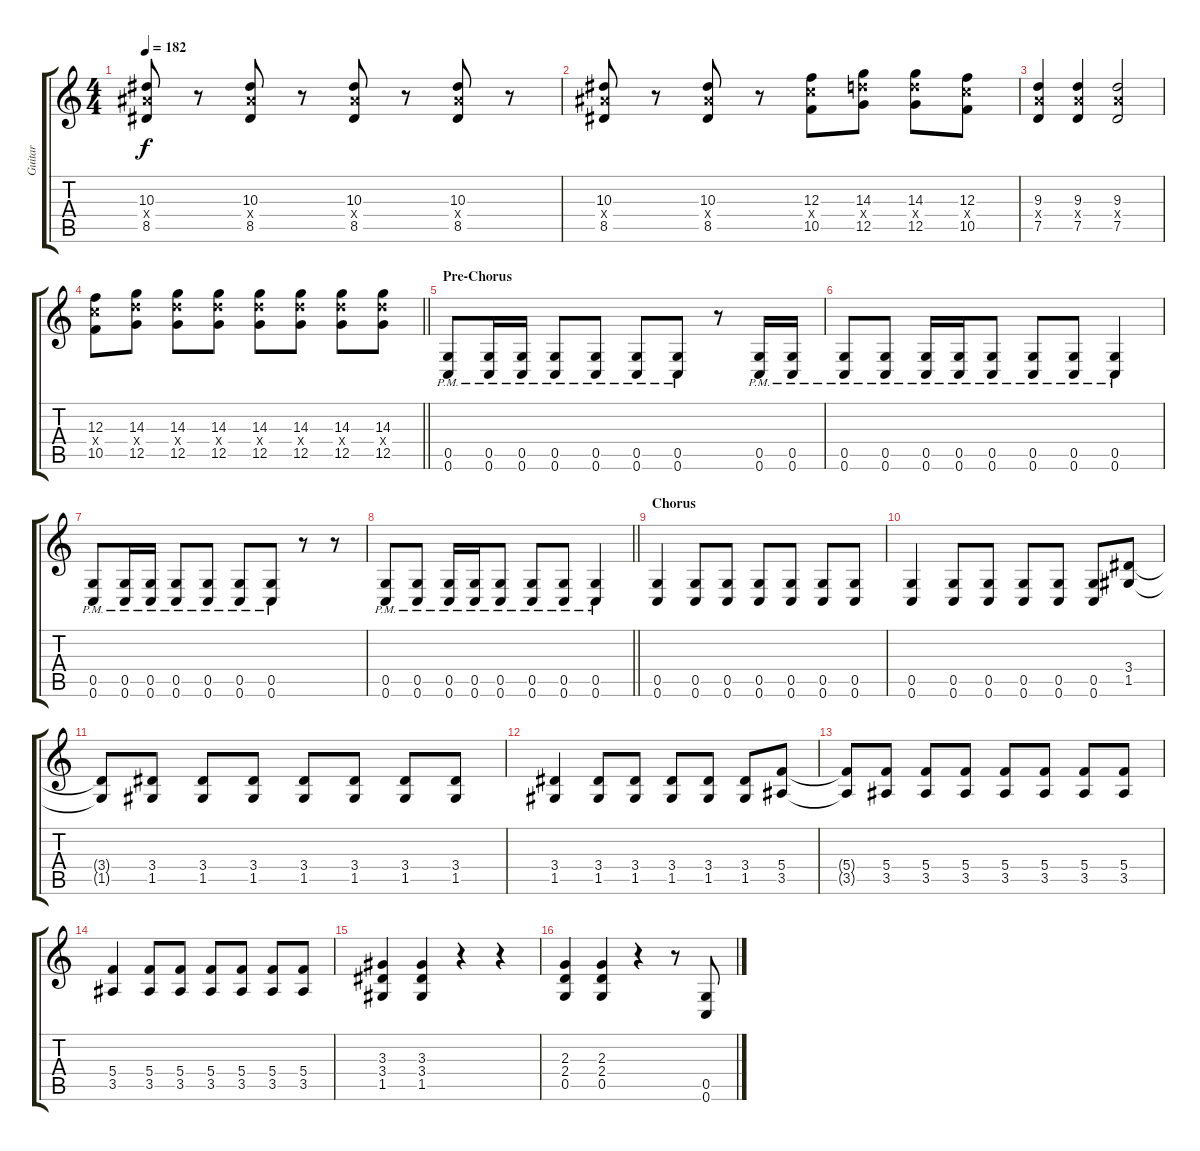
\track ("Guitar" "Guitar") {instrument distortionguitar}
\staff {score tabs}
\tuning (D4 A3 F3 C3 G2 C2) {hide}
\ts (4 4)
\tempo 182
\clef g2
\ks c
(10.3 10.4{x} 8.5).8{dy f} r.8 (10.3 10.4{x} 8.5).8 r.8 (10.3 10.4{x} 8.5).8 r.8 (10.3 10.4{x} 8.5).8 r.8 |
(10.3 10.4{x} 8.5).8 r.8 (10.3 10.4{x} 8.5).8 r.8 (12.3 12.4{x} 10.5).8 (14.3 14.4{x} 12.5).8 (14.3 14.4{x} 12.5).8 (12.3 12.4{x} 10.5).8 |
(9.3 9.4{x} 7.5).4 (9.3 9.4{x} 7.5).4 (9.3 9.4{x} 7.5).2 |
\barLineRight lightlight
(12.3 12.4{x} 10.5).8 (14.3 14.4{x} 12.5).8 (14.3 14.4{x} 12.5).8 (14.3 14.4{x} 12.5).8 (14.3 14.4{x} 12.5).8 (14.3 14.4{x} 12.5).8 (14.3 14.4{x} 12.5).8 (14.3 14.4{x} 12.5).8 |
\section ("" "Pre-Chorus")
(0.5{pm} 0.6{pm}).8{volume 11} (0.5{pm} 0.6{pm}).16 (0.5{pm} 0.6{pm}).16 (0.5{pm} 0.6{pm}).8 (0.5{pm} 0.6{pm}).8 (0.5{pm} 0.6{pm}).8 (0.5{pm} 0.6{pm}).8 r.8 (0.5{pm} 0.6{pm}).16 (0.5{pm} 0.6{pm}).16 |
(0.5{pm} 0.6{pm}).8 (0.5{pm} 0.6{pm}).8 (0.5{pm} 0.6{pm}).16 (0.5{pm} 0.6{pm}).16 (0.5{pm} 0.6{pm}).8 (0.5{pm} 0.6{pm}).8 (0.5{pm} 0.6{pm}).8 (0.5{pm} 0.6{pm}).4 |
(0.5{pm} 0.6{pm}).8 (0.5{pm} 0.6{pm}).16 (0.5{pm} 0.6{pm}).16 (0.5{pm} 0.6{pm}).8 (0.5{pm} 0.6{pm}).8 (0.5{pm} 0.6{pm}).8 (0.5{pm} 0.6{pm}).8 r.8 r.8 |
\barLineRight lightlight
(0.5{pm} 0.6{pm}).8 (0.5{pm} 0.6{pm}).8 (0.5{pm} 0.6{pm}).16 (0.5{pm} 0.6{pm}).16 (0.5{pm} 0.6{pm}).8 (0.5{pm} 0.6{pm}).8 (0.5{pm} 0.6{pm}).8 (0.5{pm} 0.6{pm}).4 |
\section ("" "Chorus")
(0.5 0.6).4 (0.5 0.6).8 (0.5 0.6).8 (0.5 0.6).8 (0.5 0.6).8 (0.5 0.6).8 (0.5 0.6).8 |
(0.5 0.6).4 (0.5 0.6).8 (0.5 0.6).8 (0.5 0.6).8 (0.5 0.6).8 (0.5 0.6).8 (3.4 1.5).8 |
(3.4{t} 1.5{t}).8 (3.4 1.5).8 (3.4 1.5).8 (3.4 1.5).8 (3.4 1.5).8 (3.4 1.5).8 (3.4 1.5).8 (3.4 1.5).8 |
(3.4 1.5).4 (3.4 1.5).8 (3.4 1.5).8 (3.4 1.5).8 (3.4 1.5).8 (3.4 1.5).8 (5.4 3.5).8 |
(5.4{t} 3.5{t}).8 (5.4 3.5).8 (5.4 3.5).8 (5.4 3.5).8 (5.4 3.5).8 (5.4 3.5).8 (5.4 3.5).8 (5.4 3.5).8 |
(5.4 3.5).4 (5.4 3.5).8 (5.4 3.5).8 (5.4 3.5).8 (5.4 3.5).8 (5.4 3.5).8 (5.4 3.5).8 |
(3.3 3.4 1.5).4 (3.3 3.4 1.5).4 r.4 r.4 |
(2.3 2.4 0.5).4 (2.3 2.4 0.5).4 r.4 r.8 (0.5 0.6).8
